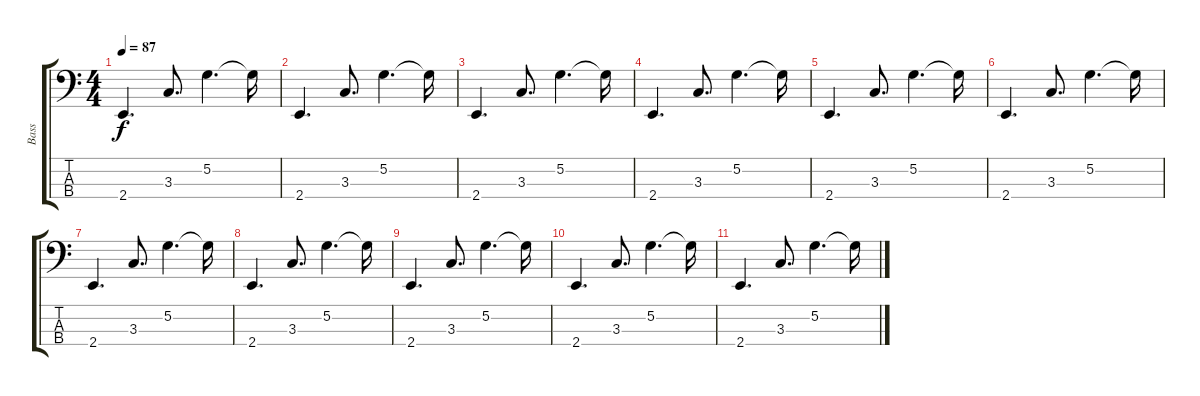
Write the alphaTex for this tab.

\track ("Bass" "Bass") {instrument electricbassfinger}
\staff {score tabs}
\tuning (G2 D2 A1 D1) {hide}
\ts (4 4)
\tempo 87
\clef f4
\ks c
2.4.4{d dy f} 3.3.8{d} 5.2.4{d} 5.2{t}.16 |
2.4.4{d} 3.3.8{d} 5.2.4{d} 5.2{t}.16 |
2.4.4{d} 3.3.8{d} 5.2.4{d} 5.2{t}.16 |
2.4.4{d} 3.3.8{d} 5.2.4{d} 5.2{t}.16 |
2.4.4{d} 3.3.8{d} 5.2.4{d} 5.2{t}.16 |
2.4.4{d} 3.3.8{d} 5.2.4{d} 5.2{t}.16 |
2.4.4{d} 3.3.8{d} 5.2.4{d} 5.2{t}.16 |
2.4.4{d} 3.3.8{d} 5.2.4{d} 5.2{t}.16 |
2.4.4{d} 3.3.8{d} 5.2.4{d} 5.2{t}.16 |
2.4.4{d} 3.3.8{d} 5.2.4{d} 5.2{t}.16 |
2.4.4{d} 3.3.8{d} 5.2.4{d} 5.2{t}.16
